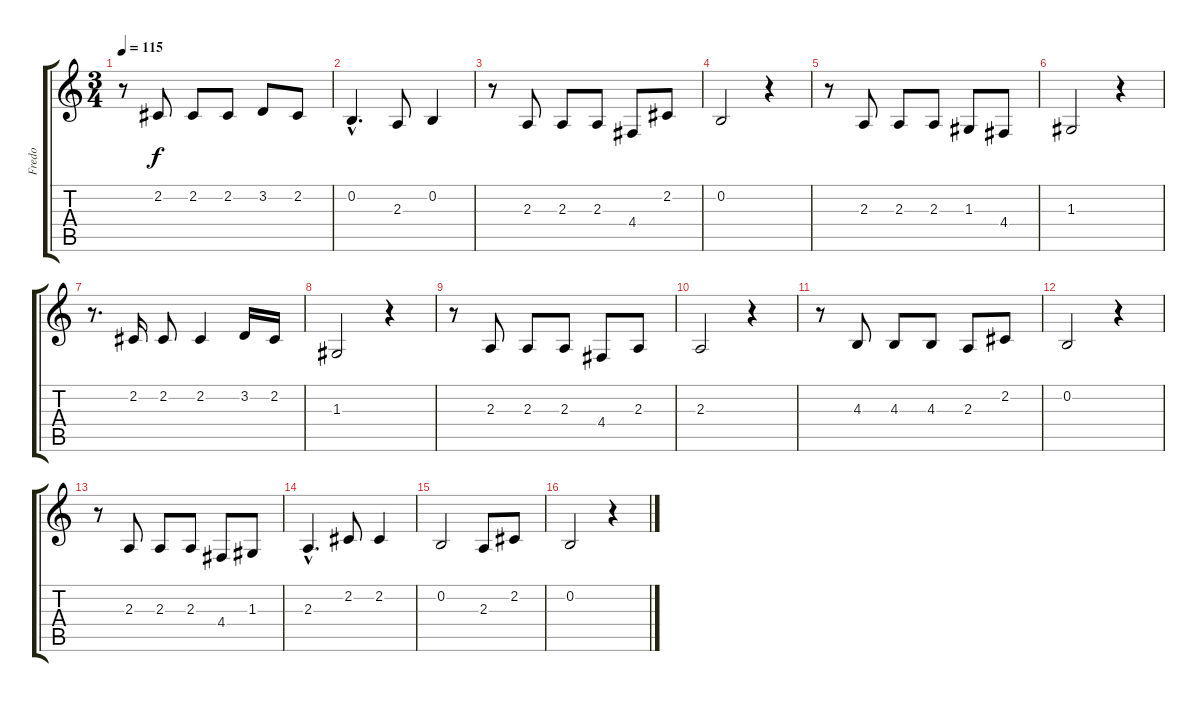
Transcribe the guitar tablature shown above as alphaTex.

\track ("Fredo" "Fredo") {instrument baritonesax}
\staff {score tabs}
\tuning (E4 B3 G3 D3 A2 E2) {hide}
\ts (3 4)
\tempo 115
\clef g2
\ks c
r.8{dy f} 2.2.8 2.2.8 2.2.8 3.2.8 2.2.8 |
0.2{hac}.4{d} 2.3.8 0.2.4 |
r.8 2.3.8 2.3.8 2.3.8 4.4.8 2.2.8 |
0.2.2 r.4 |
r.8 2.3.8 2.3.8 2.3.8 1.3.8 4.4.8 |
1.3.2 r.4 |
r.8{d} 2.2.16 2.2.8 2.2.4 3.2.16 2.2.16 |
1.3.2 r.4 |
r.8 2.3.8 2.3.8 2.3.8 4.4.8 2.3.8 |
2.3.2 r.4 |
r.8 4.3.8 4.3.8 4.3.8 2.3.8 2.2.8 |
0.2.2 r.4 |
r.8 2.3.8 2.3.8 2.3.8 4.4.8 1.3.8 |
2.3{hac}.4{d} 2.2.8 2.2.4 |
0.2.2 2.3.8 2.2.8 |
0.2.2 r.4
